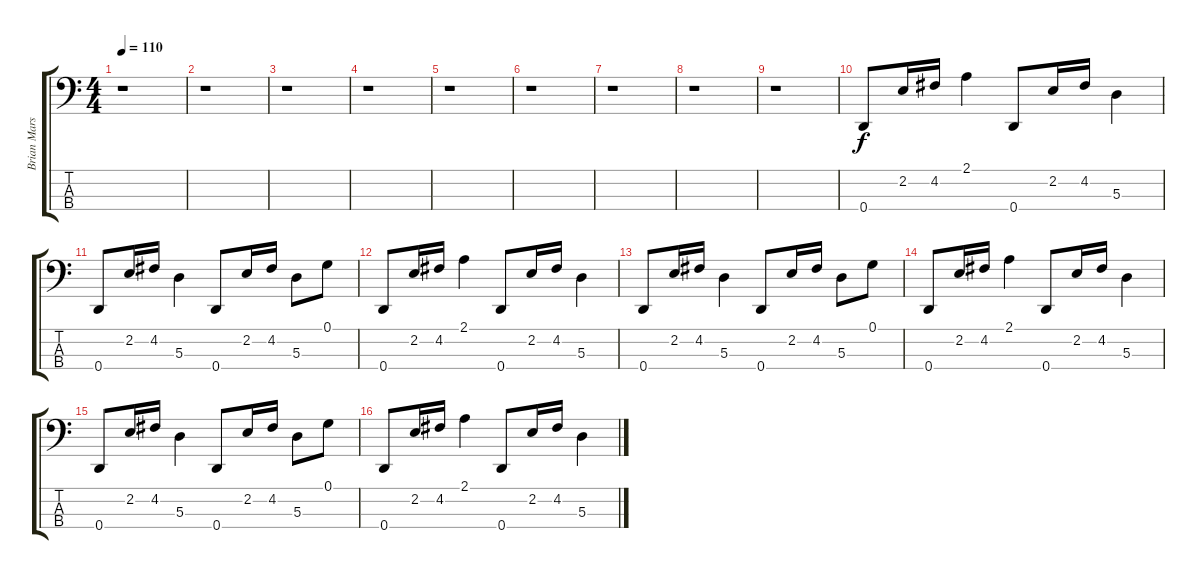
\track ("Brian Marshall" "Brian Mars") {instrument electricbassfinger}
\staff {score tabs}
\tuning (G2 D2 A1 D1) {hide}
\ts (4 4)
\tempo 110
\clef f4
\ks c
r.1{dy f} |
r.1 |
r.1 |
r.1 |
r.1 |
r.1 |
r.1 |
r.1 |
r.1 |
0.4.8 2.2.16 4.2.16 2.1.4 0.4.8 2.2.16 4.2.16 5.3.4 |
0.4.8 2.2.16 4.2.16 5.3.4 0.4.8 2.2.16 4.2.16 5.3.8 0.1.8 |
0.4.8 2.2.16 4.2.16 2.1.4 0.4.8 2.2.16 4.2.16 5.3.4 |
0.4.8 2.2.16 4.2.16 5.3.4 0.4.8 2.2.16 4.2.16 5.3.8 0.1.8 |
0.4.8 2.2.16 4.2.16 2.1.4 0.4.8 2.2.16 4.2.16 5.3.4 |
0.4.8 2.2.16 4.2.16 5.3.4 0.4.8 2.2.16 4.2.16 5.3.8 0.1.8 |
0.4.8 2.2.16 4.2.16 2.1.4 0.4.8 2.2.16 4.2.16 5.3.4
